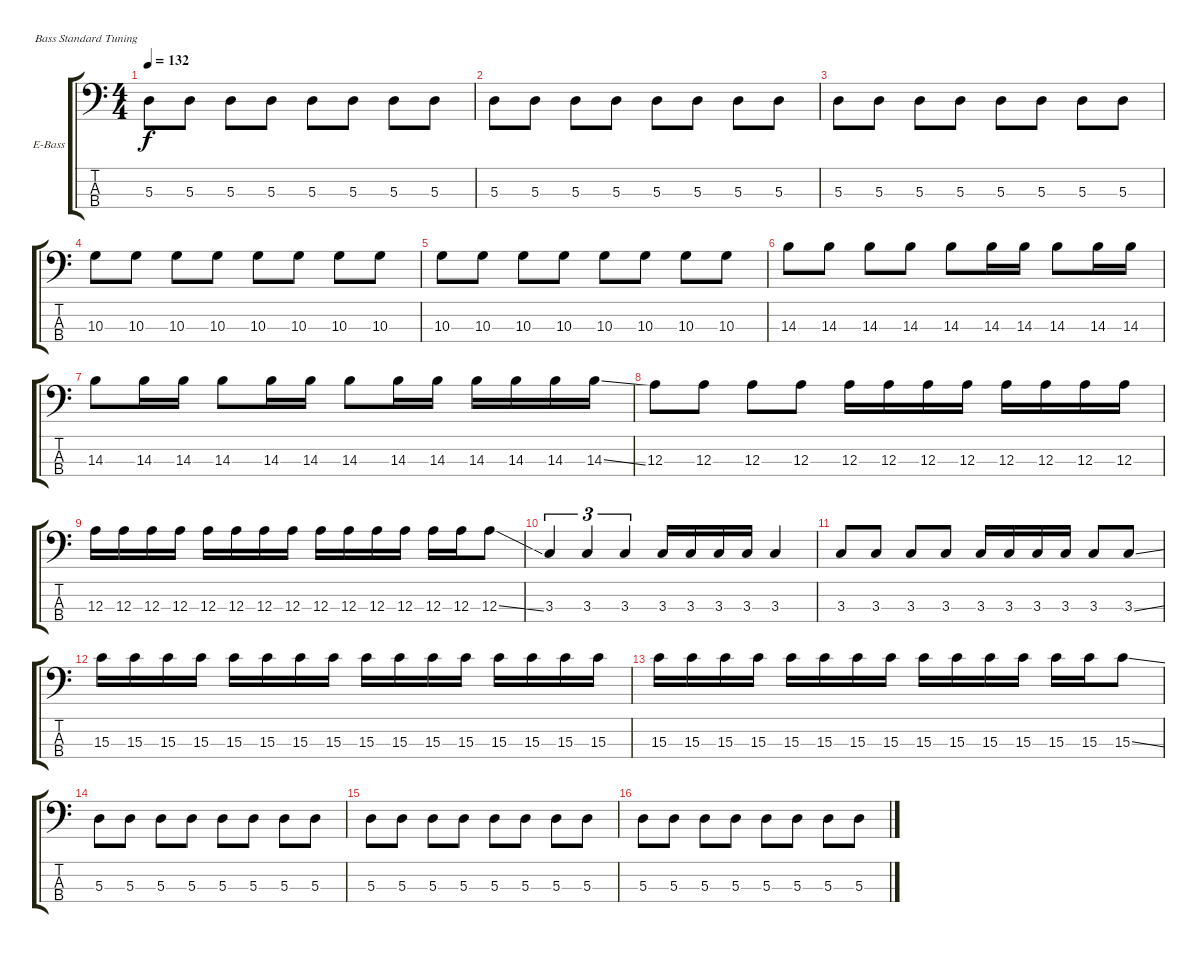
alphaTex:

\bracketExtendMode groupsimilarinstruments
\firstSystemTrackNameOrientation horizontal
\otherSystemsTrackNameOrientation horizontal
\track ("Adam" "E-Bass") {instrument electricbassfinger}
\staff {score tabs}
\tuning (G2 D2 A1 E1)
\ts (4 4)
\tempo 132
\clef f4
\ks c
5.3.8{dy f} 5.3.8 5.3.8 5.3.8 5.3.8 5.3.8 5.3.8 5.3.8 |
5.3.8 5.3.8 5.3.8 5.3.8 5.3.8 5.3.8 5.3.8 5.3.8 |
5.3.8 5.3.8 5.3.8 5.3.8 5.3.8 5.3.8 5.3.8 5.3.8 |
10.3.8 10.3.8 10.3.8 10.3.8 10.3.8 10.3.8 10.3.8 10.3.8 |
10.3.8 10.3.8 10.3.8 10.3.8 10.3.8 10.3.8 10.3.8 10.3.8 |
14.3.8 14.3.8 14.3.8 14.3.8 14.3.8 14.3.16 14.3.16 14.3.8 14.3.16 14.3.16 |
14.3.8 14.3.16 14.3.16 14.3.8 14.3.16 14.3.16 14.3.8 14.3.16 14.3.16 14.3.16 14.3.16 14.3.16 14.3{ss}.16 |
12.3.8 12.3.8 12.3.8 12.3.8 12.3.16 12.3.16 12.3.16 12.3.16 12.3.16 12.3.16 12.3.16 12.3.16 |
12.3.16 12.3.16 12.3.16 12.3.16 12.3.16 12.3.16 12.3.16 12.3.16 12.3.16 12.3.16 12.3.16 12.3.16 12.3.16 12.3.16 12.3{ss}.8 |
3.3.4{tu (3 2)} 3.3.4{tu (3 2)} 3.3.4{tu (3 2)} 3.3.16 3.3.16 3.3.16 3.3.16 3.3.4 |
3.3.8 3.3.8 3.3.8 3.3.8 3.3.16 3.3.16 3.3.16 3.3.16 3.3.8 3.3{ss}.8 |
15.3.16 15.3.16 15.3.16 15.3.16 15.3.16 15.3.16 15.3.16 15.3.16 15.3.16 15.3.16 15.3.16 15.3.16 15.3.16 15.3.16 15.3.16 15.3.16 |
15.3.16 15.3.16 15.3.16 15.3.16 15.3.16 15.3.16 15.3.16 15.3.16 15.3.16 15.3.16 15.3.16 15.3.16 15.3.16 15.3.16 15.3{ss}.8 |
5.3.8 5.3.8 5.3.8 5.3.8 5.3.8 5.3.8 5.3.8 5.3.8 |
5.3.8 5.3.8 5.3.8 5.3.8 5.3.8 5.3.8 5.3.8 5.3.8 |
5.3.8 5.3.8 5.3.8 5.3.8 5.3.8 5.3.8 5.3.8 5.3.8
